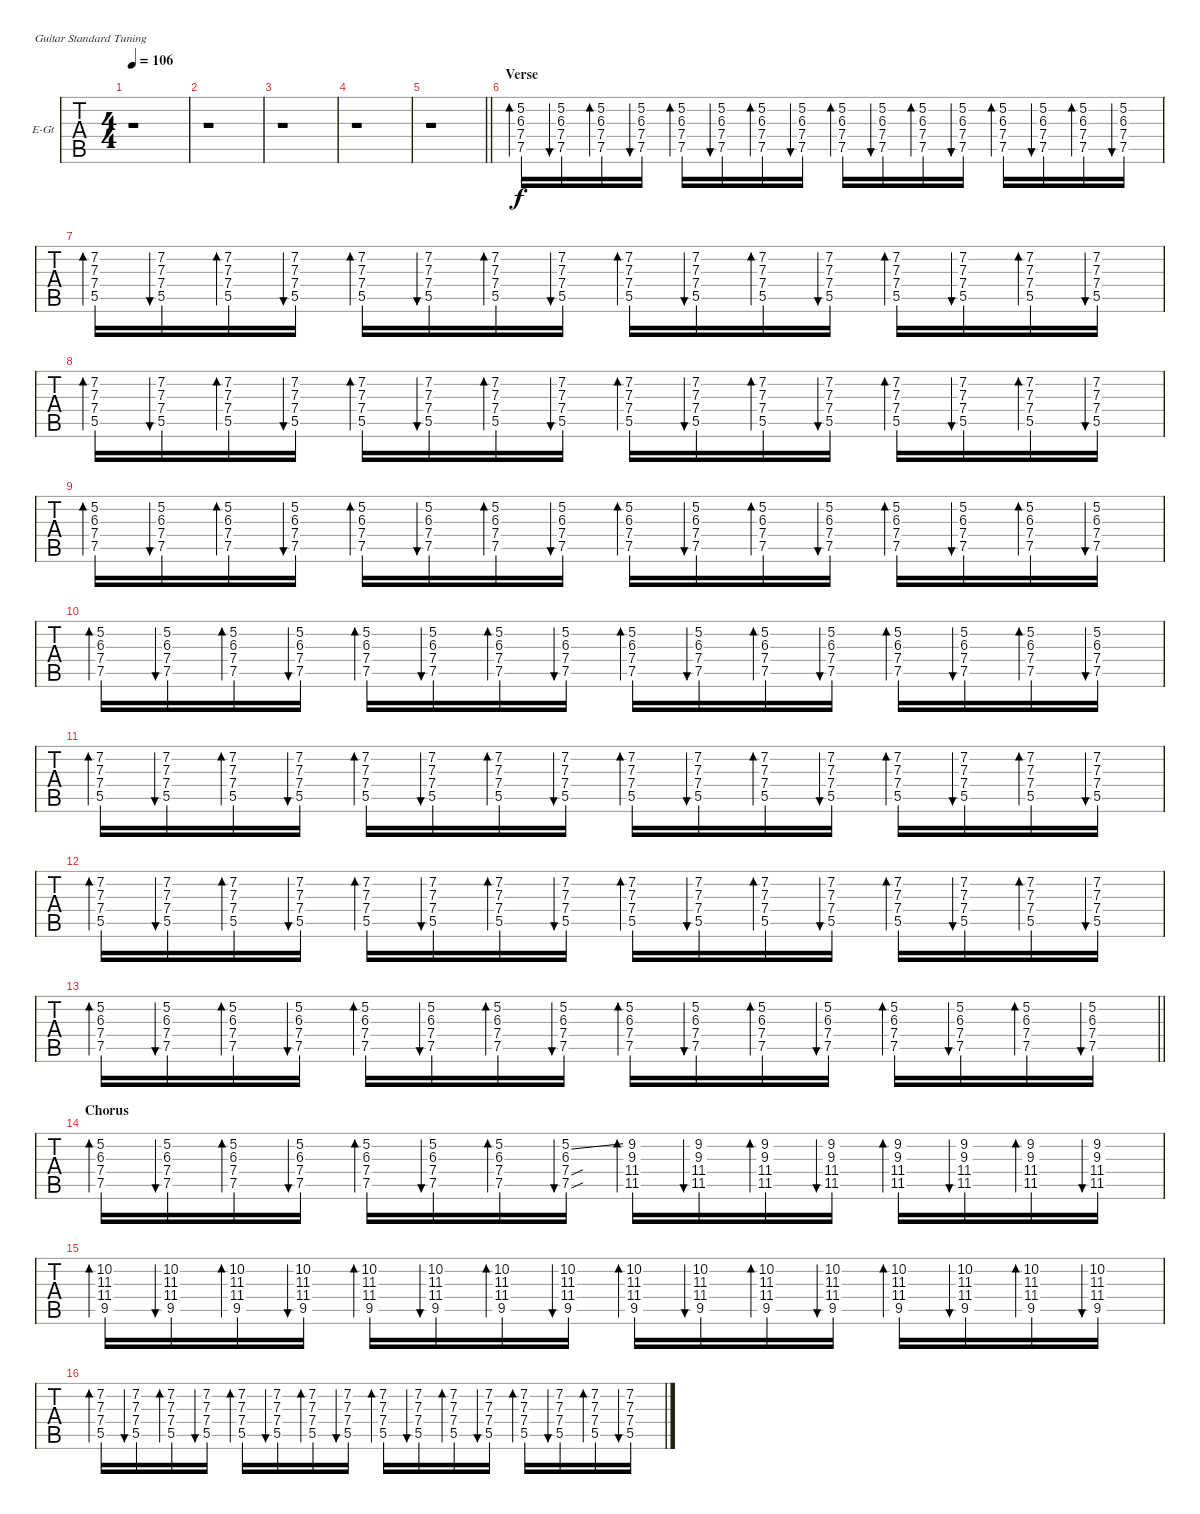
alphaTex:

\bracketExtendMode groupsimilarinstruments
\firstSystemTrackNameOrientation horizontal
\otherSystemsTrackNameOrientation horizontal
\track ("Nick" "E-Gt") {instrument electricguitarjazz}
\staff {tabs}
\tuning (E4 B3 G3 D3 A2 E2)
\ts (4 4)
\tempo 106
\clef g2
\ks c
r.1{dy f} |
r.1 |
r.1 |
r.1 |
\barLineRight lightlight
r.1 |
\section ("" "Verse")
(5.2 6.3 7.4 7.5).16{bd 60} (5.2 6.3 7.4 7.5).16{bu 60} (5.2 6.3 7.4 7.5).16{bd 60} (5.2 6.3 7.4 7.5).16{bu 60} (5.2 6.3 7.4 7.5).16{bd 60} (5.2 6.3 7.4 7.5).16{bu 60} (5.2 6.3 7.4 7.5).16{bd 60} (5.2 6.3 7.4 7.5).16{bu 60} (5.2 6.3 7.4 7.5).16{bd 60} (5.2 6.3 7.4 7.5).16{bu 60} (5.2 6.3 7.4 7.5).16{bd 60} (5.2 6.3 7.4 7.5).16{bu 60} (5.2 6.3 7.4 7.5).16{bd 60} (5.2 6.3 7.4 7.5).16{bu 60} (5.2 6.3 7.4 7.5).16{bd 60} (5.2 6.3 7.4 7.5).16{bu 60} |
(7.2 7.3 7.4 5.5).16{bd 60} (7.2 7.3 7.4 5.5).16{bu 60} (7.2 7.3 7.4 5.5).16{bd 60} (7.2 7.3 7.4 5.5).16{bu 60} (7.2 7.3 7.4 5.5).16{bd 60} (7.2 7.3 7.4 5.5).16{bu 60} (7.2 7.3 7.4 5.5).16{bd 60} (7.2 7.3 7.4 5.5).16{bu 60} (7.2 7.3 7.4 5.5).16{bd 60} (7.2 7.3 7.4 5.5).16{bu 60} (7.2 7.3 7.4 5.5).16{bd 60} (7.2 7.3 7.4 5.5).16{bu 60} (7.2 7.3 7.4 5.5).16{bd 60} (7.2 7.3 7.4 5.5).16{bu 60} (7.2 7.3 7.4 5.5).16{bd 60} (7.2 7.3 7.4 5.5).16{bu 60} |
(7.2 7.3 7.4 5.5).16{bd 60} (7.2 7.3 7.4 5.5).16{bu 60} (7.2 7.3 7.4 5.5).16{bd 60} (7.2 7.3 7.4 5.5).16{bu 60} (7.2 7.3 7.4 5.5).16{bd 60} (7.2 7.3 7.4 5.5).16{bu 60} (7.2 7.3 7.4 5.5).16{bd 60} (7.2 7.3 7.4 5.5).16{bu 60} (7.2 7.3 7.4 5.5).16{bd 60} (7.2 7.3 7.4 5.5).16{bu 60} (7.2 7.3 7.4 5.5).16{bd 60} (7.2 7.3 7.4 5.5).16{bu 60} (7.2 7.3 7.4 5.5).16{bd 60} (7.2 7.3 7.4 5.5).16{bu 60} (7.2 7.3 7.4 5.5).16{bd 60} (7.2 7.3 7.4 5.5).16{bu 60} |
(5.2 6.3 7.4 7.5).16{bd 60} (5.2 6.3 7.4 7.5).16{bu 60} (5.2 6.3 7.4 7.5).16{bd 60} (5.2 6.3 7.4 7.5).16{bu 60} (5.2 6.3 7.4 7.5).16{bd 60} (5.2 6.3 7.4 7.5).16{bu 60} (5.2 6.3 7.4 7.5).16{bd 60} (5.2 6.3 7.4 7.5).16{bu 60} (5.2 6.3 7.4 7.5).16{bd 60} (5.2 6.3 7.4 7.5).16{bu 60} (5.2 6.3 7.4 7.5).16{bd 60} (5.2 6.3 7.4 7.5).16{bu 60} (5.2 6.3 7.4 7.5).16{bd 60} (5.2 6.3 7.4 7.5).16{bu 60} (5.2 6.3 7.4 7.5).16{bd 60} (5.2 6.3 7.4 7.5).16{bu 60} |
(5.2 6.3 7.4 7.5).16{bd 60} (5.2 6.3 7.4 7.5).16{bu 60} (5.2 6.3 7.4 7.5).16{bd 60} (5.2 6.3 7.4 7.5).16{bu 60} (5.2 6.3 7.4 7.5).16{bd 60} (5.2 6.3 7.4 7.5).16{bu 60} (5.2 6.3 7.4 7.5).16{bd 60} (5.2 6.3 7.4 7.5).16{bu 60} (5.2 6.3 7.4 7.5).16{bd 60} (5.2 6.3 7.4 7.5).16{bu 60} (5.2 6.3 7.4 7.5).16{bd 60} (5.2 6.3 7.4 7.5).16{bu 60} (5.2 6.3 7.4 7.5).16{bd 60} (5.2 6.3 7.4 7.5).16{bu 60} (5.2 6.3 7.4 7.5).16{bd 60} (5.2 6.3 7.4 7.5).16{bu 60} |
(7.2 7.3 7.4 5.5).16{bd 60} (7.2 7.3 7.4 5.5).16{bu 60} (7.2 7.3 7.4 5.5).16{bd 60} (7.2 7.3 7.4 5.5).16{bu 60} (7.2 7.3 7.4 5.5).16{bd 60} (7.2 7.3 7.4 5.5).16{bu 60} (7.2 7.3 7.4 5.5).16{bd 60} (7.2 7.3 7.4 5.5).16{bu 60} (7.2 7.3 7.4 5.5).16{bd 60} (7.2 7.3 7.4 5.5).16{bu 60} (7.2 7.3 7.4 5.5).16{bd 60} (7.2 7.3 7.4 5.5).16{bu 60} (7.2 7.3 7.4 5.5).16{bd 60} (7.2 7.3 7.4 5.5).16{bu 60} (7.2 7.3 7.4 5.5).16{bd 60} (7.2 7.3 7.4 5.5).16{bu 60} |
(7.2 7.3 7.4 5.5).16{bd 60} (7.2 7.3 7.4 5.5).16{bu 60} (7.2 7.3 7.4 5.5).16{bd 60} (7.2 7.3 7.4 5.5).16{bu 60} (7.2 7.3 7.4 5.5).16{bd 60} (7.2 7.3 7.4 5.5).16{bu 60} (7.2 7.3 7.4 5.5).16{bd 60} (7.2 7.3 7.4 5.5).16{bu 60} (7.2 7.3 7.4 5.5).16{bd 60} (7.2 7.3 7.4 5.5).16{bu 60} (7.2 7.3 7.4 5.5).16{bd 60} (7.2 7.3 7.4 5.5).16{bu 60} (7.2 7.3 7.4 5.5).16{bd 60} (7.2 7.3 7.4 5.5).16{bu 60} (7.2 7.3 7.4 5.5).16{bd 60} (7.2 7.3 7.4 5.5).16{bu 60} |
\barLineRight lightlight
(5.2 6.3 7.4 7.5).16{bd 60} (5.2 6.3 7.4 7.5).16{bu 60} (5.2 6.3 7.4 7.5).16{bd 60} (5.2 6.3 7.4 7.5).16{bu 60} (5.2 6.3 7.4 7.5).16{bd 60} (5.2 6.3 7.4 7.5).16{bu 60} (5.2 6.3 7.4 7.5).16{bd 60} (5.2 6.3 7.4 7.5).16{bu 60} (5.2 6.3 7.4 7.5).16{bd 60} (5.2 6.3 7.4 7.5).16{bu 60} (5.2 6.3 7.4 7.5).16{bd 60} (5.2 6.3 7.4 7.5).16{bu 60} (5.2 6.3 7.4 7.5).16{bd 60} (5.2 6.3 7.4 7.5).16{bu 60} (5.2 6.3 7.4 7.5).16{bd 60} (5.2 6.3 7.4 7.5).16{bu 60} |
\section ("" "Chorus")
(5.2 6.3 7.4 7.5).16{bd 60} (5.2 6.3 7.4 7.5).16{bu 60} (5.2 6.3 7.4 7.5).16{bd 60} (5.2 6.3 7.4 7.5).16{bu 60} (5.2 6.3 7.4 7.5).16{bd 60} (5.2 6.3 7.4 7.5).16{bu 60} (5.2 6.3 7.4 7.5).16{bd 60} (5.2{ss} 6.3 7.4{sou} 7.5{sou}).16{bu 60} (9.2 9.3 11.4 11.5).16{bd 60} (9.2 9.3 11.4 11.5).16{bu 60} (9.2 9.3 11.4 11.5).16{bd 60} (9.2 9.3 11.4 11.5).16{bu 60} (9.2 9.3 11.4 11.5).16{bd 60} (9.2 9.3 11.4 11.5).16{bu 60} (9.2 9.3 11.4 11.5).16{bd 60} (9.2 9.3 11.4 11.5).16{bu 60} |
(10.2 11.3 11.4 9.5).16{bd 60} (10.2 11.3 11.4 9.5).16{bu 60} (10.2 11.3 11.4 9.5).16{bd 60} (10.2 11.3 11.4 9.5).16{bu 60} (10.2 11.3 11.4 9.5).16{bd 60} (10.2 11.3 11.4 9.5).16{bu 60} (10.2 11.3 11.4 9.5).16{bd 60} (10.2 11.3 11.4 9.5).16{bu 60} (10.2 11.3 11.4 9.5).16{bd 60} (10.2 11.3 11.4 9.5).16{bu 60} (10.2 11.3 11.4 9.5).16{bd 60} (10.2 11.3 11.4 9.5).16{bu 60} (10.2 11.3 11.4 9.5).16{bd 60} (10.2 11.3 11.4 9.5).16{bu 60} (10.2 11.3 11.4 9.5).16{bd 60} (10.2 11.3 11.4 9.5).16{bu 60} |
(7.2 7.3 7.4 5.5).16{bd 60} (7.2 7.3 7.4 5.5).16{bu 60} (7.2 7.3 7.4 5.5).16{bd 60} (7.2 7.3 7.4 5.5).16{bu 60} (7.2 7.3 7.4 5.5).16{bd 60} (7.2 7.3 7.4 5.5).16{bu 60} (7.2 7.3 7.4 5.5).16{bd 60} (7.2 7.3 7.4 5.5).16{bu 60} (7.2 7.3 7.4 5.5).16{bd 60} (7.2 7.3 7.4 5.5).16{bu 60} (7.2 7.3 7.4 5.5).16{bd 60} (7.2 7.3 7.4 5.5).16{bu 60} (7.2 7.3 7.4 5.5).16{bd 60} (7.2 7.3 7.4 5.5).16{bu 60} (7.2 7.3 7.4 5.5).16{bd 60} (7.2 7.3 7.4 5.5).16{bu 60}
